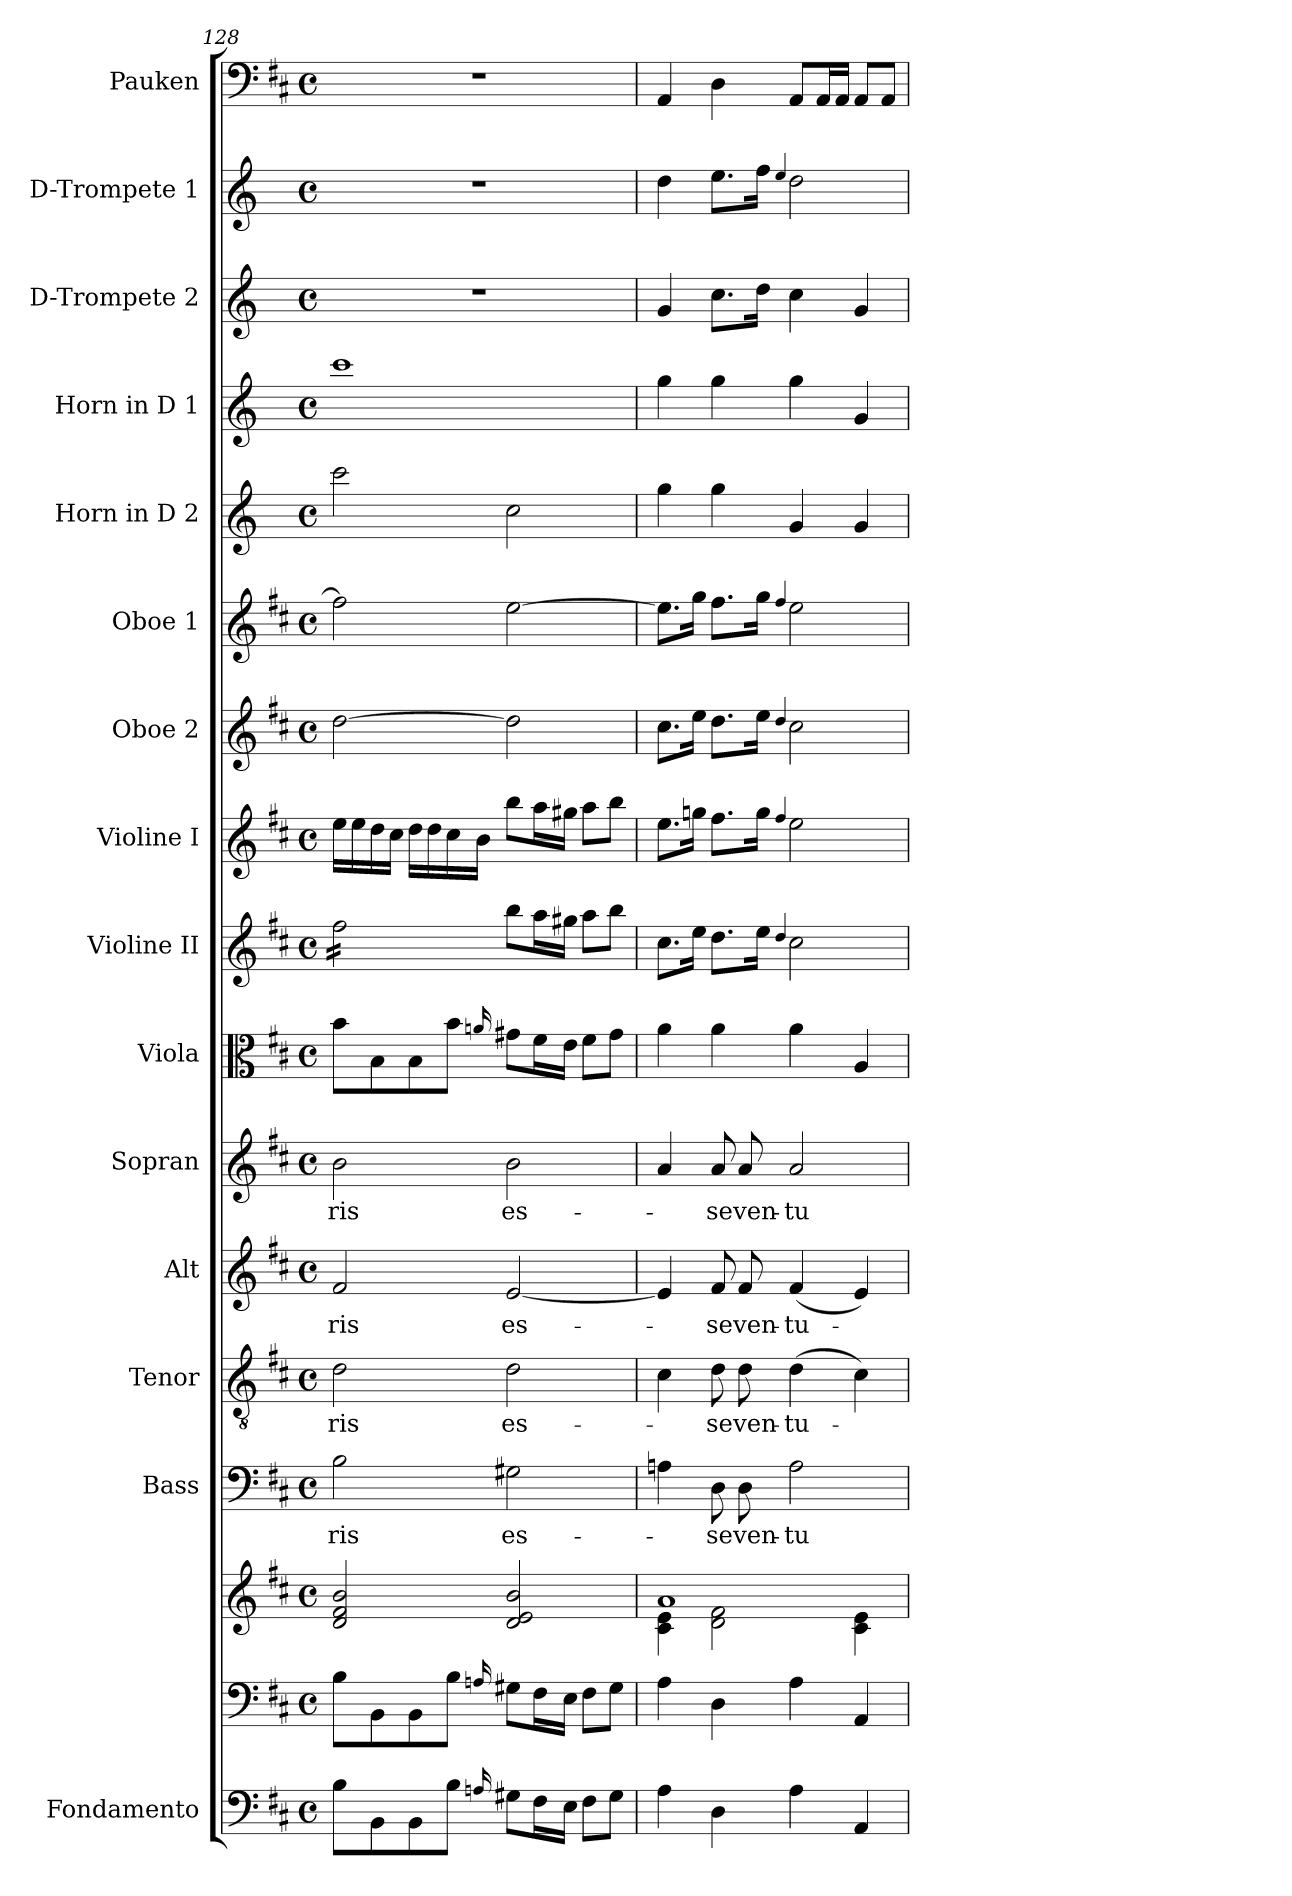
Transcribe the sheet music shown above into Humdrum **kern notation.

**kern	**kern	**kern	**kern	**text	**kern	**text	**kern	**text	**kern	**text	**kern	**kern	**kern	**kern	**kern	**kern	**kern	**kern	**kern	**kern
*part16	*part15	*part15	*part14	*part14	*part13	*part13	*part12	*part12	*part11	*part11	*part10	*part9	*part8	*part7	*part6	*part5	*part4	*part3	*part2	*part1
*staff17	*staff16	*staff15	*staff14	*staff14	*staff13	*staff13	*staff12	*staff12	*staff11	*staff11	*staff10	*staff9	*staff8	*staff7	*staff6	*staff5	*staff4	*staff3	*staff2	*staff1
*I"Fondamento	*	*	*I"Bass	*	*I"Tenor	*	*I"Alt	*	*I"Sopran	*	*I"Viola	*I"Violine II	*I"Violine I	*I"Oboe 2	*I"Oboe 1	*I"Horn in D 2	*I"Horn in D 1	*I"D-Trompete 2	*I"D-Trompete 1	*I"Pauken
*I'F.	*	*	*I'B.	*	*I'T.	*	*I'A.	*	*I'S.	*	*I'Vla.	*I'Vl. II	*I'Vl. I	*I'Ob. 2	*I'Ob. 1	*	*	*I'D Trp. 2	*I'D Trp. 1	*I'Pk.
!!LO:PB:g=z
*clefF4	*clefF4	*clefG2	*clefF4	*	*clefGv2	*	*clefG2	*	*clefG2	*	*clefC3	*clefG2	*clefG2	*clefG2	*clefG2	*clefG2	*clefG2	*clefG2	*clefG2	*clefF4
*ITrd7c12	*	*	*	*	*	*	*	*	*	*	*	*	*	*	*	*ITrd6c10	*ITrd6c10	*ITrd-1c-2	*ITrd-1c-2	*
*k[f#c#]	*k[f#c#]	*k[f#c#]	*k[f#c#]	*	*k[f#c#]	*	*k[f#c#]	*	*k[f#c#]	*	*k[f#c#]	*k[f#c#]	*k[f#c#]	*k[f#c#]	*k[f#c#]	*k[f#c#]	*k[f#c#]	*k[f#c#]	*k[f#c#]	*k[f#c#]
*D:	*D:	*D:	*D:	*	*D:	*	*D:	*	*D:	*	*D:	*D:	*D:	*D:	*D:	*D:	*D:	*D:	*D:	*D:
*M4/4	*M4/4	*M4/4	*M4/4	*	*M4/4	*	*M4/4	*	*M4/4	*	*M4/4	*M4/4	*M4/4	*M4/4	*M4/4	*M4/4	*M4/4	*M4/4	*M4/4	*M4/4
*met(c)	*met(c)	*met(c)	*met(c)	*	*met(c)	*	*met(c)	*	*met(c)	*	*met(c)	*met(c)	*met(c)	*met(c)	*met(c)	*met(c)	*met(c)	*met(c)	*met(c)	*met(c)
=128	=128	=128	=128	=128	=128	=128	=128	=128	=128	=128	=128	=128	=128	=128	=128	=128	=128	=128	=128	=128
!	!	!	!	!LO:LY:b	!	!LO:LY:b	!	!LO:LY:b	!	!LO:LY:b	!	!	!	!	!	!	!	!	!	!
*	*	*	*	*	*	*	*	*	*	*	*	*tremolo	*	*	*	*	*	*	*	*
8BB\L	8B\L	2d/ 2f#/ 2b/	2B\	-ris	2d\	-ris	2f#/	-ris	2b\	-ris	8b\L	16ff#\LL	16ee\LL	[2dd\	2ff#\]	2dd\	1dd	1r	1r	1r
.	.	.	.	.	.	.	.	.	.	.	.	16ff#\	16ee\	.	.	.	.	.	.	.
8BBB\	8BB\	.	.	.	.	.	.	.	.	.	8B\	16ff#\	16dd\	.	.	.	.	.	.	.
.	.	.	.	.	.	.	.	.	.	.	.	16ff#\	16cc#\JJ	.	.	.	.	.	.	.
8BBB\	8BB\	.	.	.	.	.	.	.	.	.	8B\	16ff#\	16dd\LL	.	.	.	.	.	.	.
.	.	.	.	.	.	.	.	.	.	.	.	16ff#\	16dd\	.	.	.	.	.	.	.
8BB\J	8B\J	.	.	.	.	.	.	.	.	.	8b\J	16ff#\	16cc#\	.	.	.	.	.	.	.
.	.	.	.	.	.	.	.	.	.	.	.	16ff#\JJ	16b\JJ	.	.	.	.	.	.	.
*	*	*	*	*	*	*	*	*	*	*	*	*Xtremolo	*	*	*	*	*	*	*	*
16qqAAn/	16qqAn/	.	.	.	.	.	.	.	.	.	16qqan/	.	.	.	.	.	.	.	.	.
!	!	!	!	!LO:LY:b	!	!LO:LY:b	!	!LO:LY:b	!	!LO:LY:b	!	!	!	!	!	!	!	!	!	!
8GG#X\L	8G#X\L	2d/ 2e/ 2b/	2G#X\	es-	2d\	es-	[2e/	es-	2b\	es-	8g#X\L	8bb\L	8bb\L	2dd\]	[2ee\	2d\	.	.	.	.
16FF#\L	16F#\L	.	.	.	.	.	.	.	.	.	16f#\L	16aa\L	16aa\L	.	.	.	.	.	.	.
16EE\JJ	16E\JJ	.	.	.	.	.	.	.	.	.	16e\JJ	16gg#X\JJ	16gg#X\JJ	.	.	.	.	.	.	.
8FF#\L	8F#\L	.	.	.	.	.	.	.	.	.	8f#\L	8aa\L	8aa\L	.	.	.	.	.	.	.
8GG#\J	8G#\J	.	.	.	.	.	.	.	.	.	8g#\J	8bb\J	8bb\J	.	.	.	.	.	.	.
=129	=129	=129	=129	=129	=129	=129	=129	=129	=129	=129	=129	=129	=129	=129	=129	=129	=129	=129	=129	=129
*	*	*^	*	*	*	*	*	*	*	*	*	*	*	*	*	*	*	*	*	*
4AA\	4A\	1a	4c#\ 4e\	4An\	.	4c#\	.	4e/]	.	4a/	.	4a\	8.cc#\L	8.ee\L	8.cc#\L	8.ee\L]	4a\	4a\	4a/	4ee\	4AA/
.	.	.	.	.	.	.	.	.	.	.	.	.	16ee\Jk	16ggn\Jk	16ee\Jk	16gg\Jk	.	.	.	.	.
!	!	!	!	!	!LO:LY:b	!	!LO:LY:b	!	!LO:LY:b	!	!LO:LY:b	!	!	!	!	!	!	!	!	!	!
4DD\	4D\	.	2d\ 2f#\	8D\	-se	8d\	-se	8f#/	-se	8a/	-se	4a\	8.dd\L	8.ff#\L	8.dd\L	8.ff#\L	4a\	4a\	8.dd\L	8.ff#\L	4D\
!	!	!	!	!	!LO:LY:b	!	!LO:LY:b	!	!LO:LY:b	!	!LO:LY:b	!	!	!	!	!	!	!	!	!	!
.	.	.	.	8D\	ven-	8d\	ven-	8f#/	ven-	8a/	ven-	.	.	.	.	.	.	.	.	.	.
.	.	.	.	.	.	.	.	.	.	.	.	.	16ee\Jk	16gg\Jk	16ee\Jk	16gg\Jk	.	.	16ee\Jk	16gg\Jk	.
.	.	.	.	.	.	.	.	.	.	.	.	.	4qqdd/	4qqff#/	4qqdd/	4qqff#/	.	.	.	4qqff#/	.
!	!	!	!	!	!LO:LY:b	!	!LO:LY:b	!	!LO:LY:b	!	!LO:LY:b	!	!	!	!	!	!	!	!	!	!
4AA\	4A\	.	.	2A\	-tu-	(>4d\	-tu-	(<4f#/	-tu-	2a/	-tu-	4a\	2cc#\	2ee\	2cc#\	2ee\	4A/	4a\	4dd\	2ee\	8AA/L
.	.	.	.	.	.	.	.	.	.	.	.	.	.	.	.	.	.	.	.	.	16AA/L
.	.	.	.	.	.	.	.	.	.	.	.	.	.	.	.	.	.	.	.	.	16AA/JJ
4AAA/	4AA/	.	4c#\ 4e\	.	.	4c#\)	.	4e/)	.	.	.	4A/	.	.	.	.	4A/	4A/	4a/	.	8AA/L
.	.	.	.	.	.	.	.	.	.	.	.	.	.	.	.	.	.	.	.	.	8AA/J
*	*	*v	*v	*	*	*	*	*	*	*	*	*	*	*	*	*	*	*	*	*	*
=	=	=	=	=	=	=	=	=	=	=	=	=	=	=	=	=	=	=	=	=
*-	*-	*-	*-	*-	*-	*-	*-	*-	*-	*-	*-	*-	*-	*-	*-	*-	*-	*-	*-	*-
